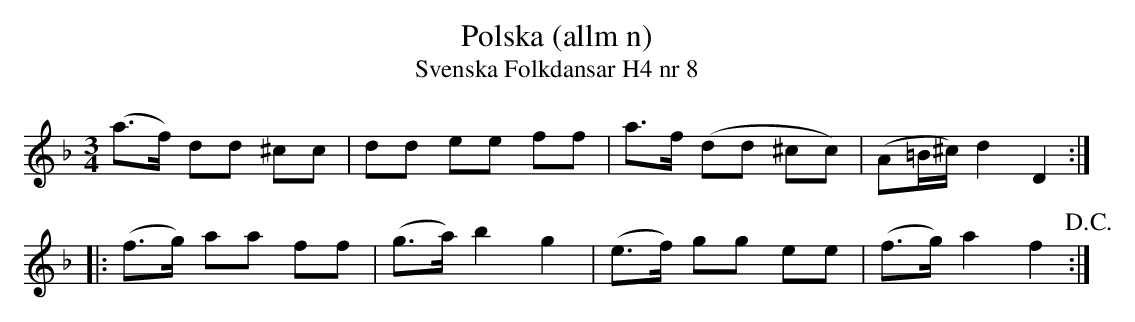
X:1
T:Polska (allm n)
T:Svenska Folkdansar H4 nr 8
U:w=wedge
U:t=tenuto
M:3/4
L:1/8
K:Dm
(a>f) dd ^cc | dd ee ff | a>f (dd ^cc) | (A=B/^c/) d2 D2 ::
(f>g) aa ff | (g>a) b2 g2 | (e>f) gg ee | (f>g) a2 f2 !D.C.! :|
